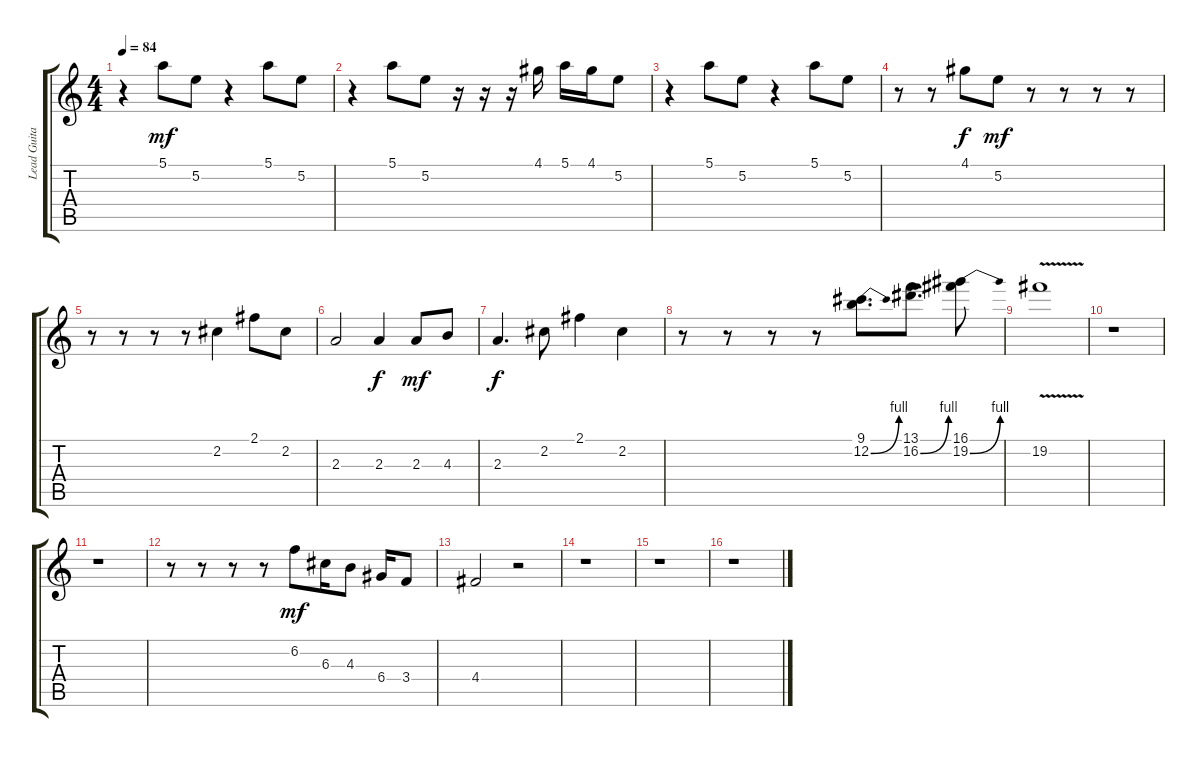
\track ("Lead Guitar" "Lead Guita") {instrument distortionguitar}
\staff {score tabs}
\tuning (E4 B3 G3 D3 A2 D2) {hide}
\ts (4 4)
\tempo 84
\clef g2
\ks c
r.4{dy mf} 5.1.8 5.2.8 r.4 5.1.8 5.2.8 |
r.4 5.1.8 5.2.8 r.16 r.16 r.16 4.1.16 5.1.16 4.1.16 5.2.8 |
r.4 5.1.8 5.2.8 r.4 5.1.8 5.2.8 |
r.8 r.8 4.1.8{dy f} 5.2.8{dy mf} r.8 r.8 r.8 r.8 |
r.8 r.8 r.8 r.8 2.2.4 2.1.8 2.2.8 |
2.3.2 2.3.4{dy f} 2.3.8{dy mf} 4.3.8 |
2.3.4{d dy f} 2.2.8 2.1.4 2.2.4 |
r.8 r.8 r.8 r.8 (9.1 12.2{be (bend 0 0 60 4)}).8{d} (13.1 16.2{be (bend 0 0 60 4)}).8{d} (16.1 19.2{be (bend 0 0 60 4)}).8 |
19.2{v}.1 |
r.1 |
r.1 |
r.8 r.8 r.8 r.8 6.2.8{dy mf} 6.3.16 4.3.8 6.4.16 3.4.8 |
4.4.2 r.2 |
r.1 |
r.1 |
r.1
